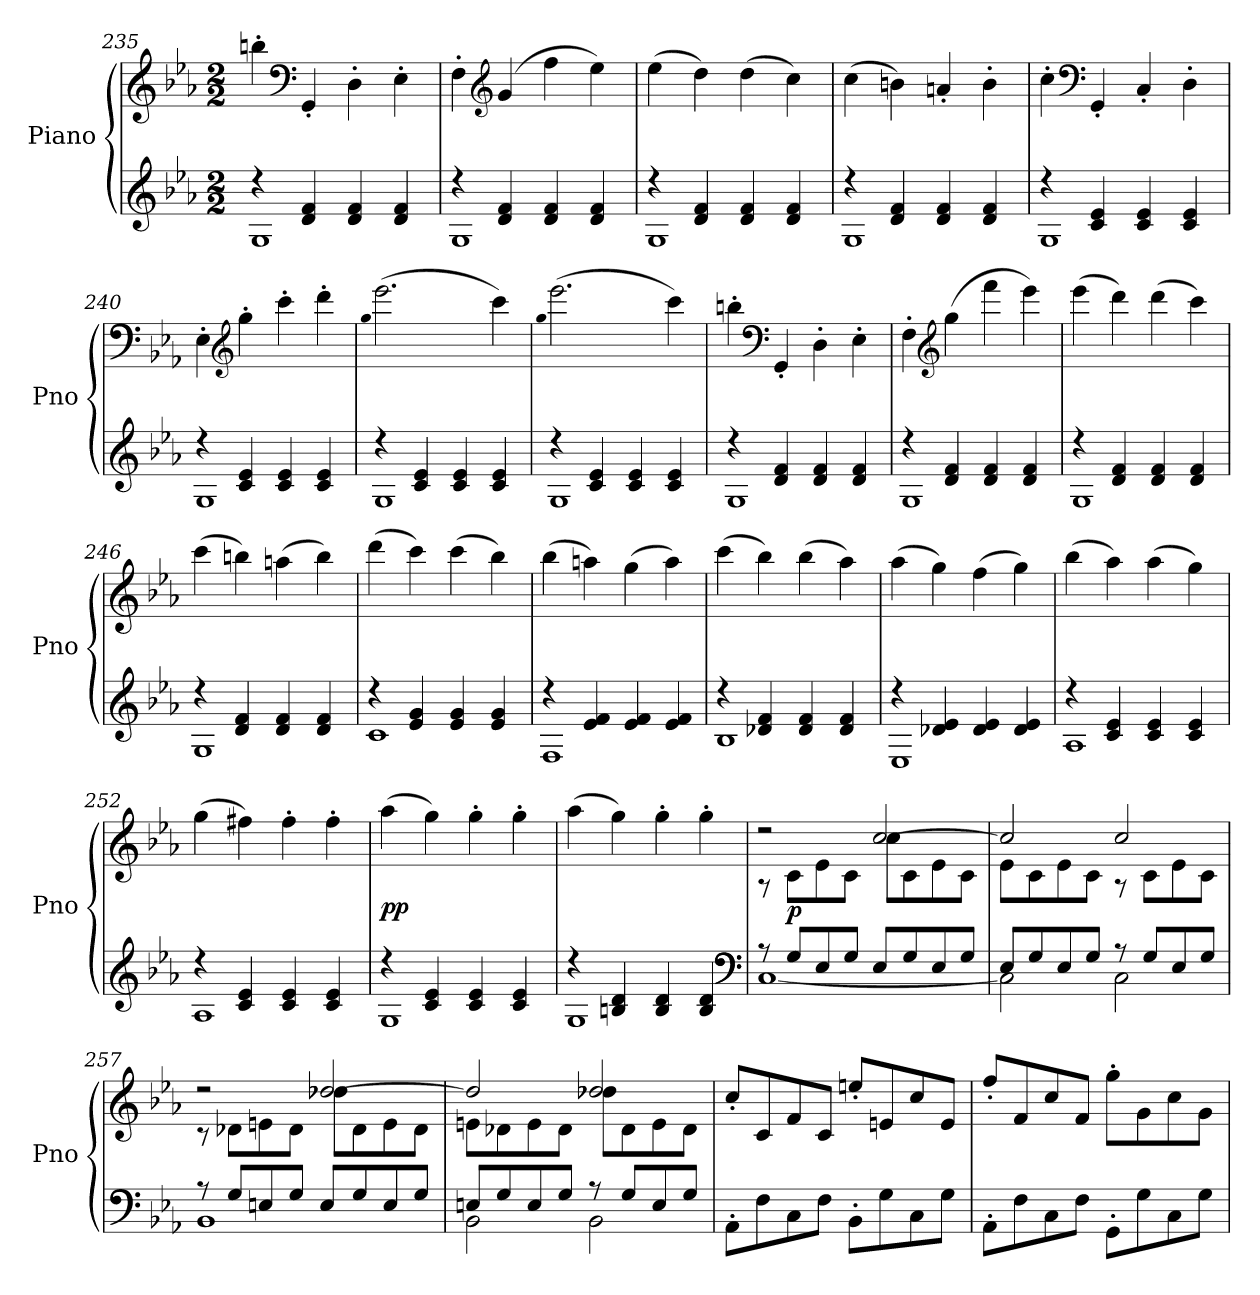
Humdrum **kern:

**kern	**kern	**dynam
*part1	*part1	*part1
*staff2	*staff1	*staff1/2
*I"Piano	*	*
*I'Pno	*	*
*clefG2	*clefG2	*
*k[b-e-a-]	*k[b-e-a-]	*
*M2/2	*M2/2	*
=235	=235	=235
*^	*	*
4r	1G	4bbn'\	.
*	*	*clefF4	*
4d/ 4f/	.	4GG'/	.
4d/ 4f/	.	4D'\	.
4d/ 4f/	.	4E-'\	.
=236	=236	=236	=236
4r	1G	4F'\	.
*	*	*clefG2	*
4d/ 4f/	.	(4g/	.
4d/ 4f/	.	4ff\	.
4d/ 4f/	.	4ee-\)	.
=237	=237	=237	=237
4r	1G	(4ee-\	.
4d/ 4f/	.	4dd\)	.
4d/ 4f/	.	(4dd\	.
4d/ 4f/	.	4cc\)	.
=238	=238	=238	=238
4r	1G	(4cc\	.
4d/ 4f/	.	4bn\)	.
4d/ 4f/	.	4an'/	.
4d/ 4f/	.	4b'\	.
=239	=239	=239	=239
4r	1G	4cc'\	.
*	*	*clefF4	*
4c/ 4e-/	.	4GG'/	.
4c/ 4e-/	.	4C'/	.
4c/ 4e-/	.	4D'\	.
=240	=240	=240	=240
4r	1G	4E-'\	.
*	*	*clefG2	*
4c/ 4e-/	.	4gg'\	.
4c/ 4e-/	.	4ccc'\	.
4c/ 4e-/	.	4ddd'\	.
=241	=241	=241	=241
.	.	qgg	.
4r	1G	(2.eee-\	.
4c/ 4e-/	.	.	.
4c/ 4e-/	.	.	.
4c/ 4e-/	.	4ccc\)	.
=242	=242	=242	=242
.	.	qgg	.
4r	1G	(2.eee-\	.
4c/ 4e-/	.	.	.
4c/ 4e-/	.	.	.
4c/ 4e-/	.	4ccc\)	.
=243	=243	=243	=243
4r	1G	4bbn'\	.
*	*	*clefF4	*
4d/ 4f/	.	4GG'/	.
4d/ 4f/	.	4D'\	.
4d/ 4f/	.	4E-'\	.
=244	=244	=244	=244
4r	1G	4F'\	.
*	*	*clefG2	*
4d/ 4f/	.	(4gg\	.
4d/ 4f/	.	4fff\	.
4d/ 4f/	.	4eee-\)	.
=245	=245	=245	=245
4r	1G	(4eee-\	.
4d/ 4f/	.	4ddd\)	.
4d/ 4f/	.	(4ddd\	.
4d/ 4f/	.	4ccc\)	.
=246	=246	=246	=246
4r	1G	(4ccc\	.
4d/ 4f/	.	4bbn\)	.
4d/ 4f/	.	(4aan\	.
4d/ 4f/	.	4bb\)	.
=247	=247	=247	=247
4r	1c	(4ddd\	.
4e-/ 4g/	.	4ccc\)	.
4e-/ 4g/	.	(4ccc\	.
4e-/ 4g/	.	4bb-\)	.
=248	=248	=248	=248
4r	1F	(4bb-\	.
4e-/ 4f/	.	4aan\)	.
4e-/ 4f/	.	(4gg\	.
4e-/ 4f/	.	4aa\)	.
=249	=249	=249	=249
4r	1B-	(4ccc\	.
4d-X/ 4f/	.	4bb-\)	.
4d-/ 4f/	.	(4bb-\	.
4d-/ 4f/	.	4aa-\)	.
=250	=250	=250	=250
4r	1E-	(4aa-\	.
4d-X/ 4e-/	.	4gg\)	.
4d-/ 4e-/	.	(4ff\	.
4d-/ 4e-/	.	4gg\)	.
=251	=251	=251	=251
4r	1A-	(4bb-\	.
4c/ 4e-/	.	4aa-\)	.
4c/ 4e-/	.	(4aa-\	.
4c/ 4e-/	.	4gg\)	.
=252	=252	=252	=252
4r	1A-	(4gg\	.
4c/ 4e-/	.	4ff#X\)	.
4c/ 4e-/	.	4ff#'\	.
4c/ 4e-/	.	4ff#'\	.
=253	=253	=253	=253
4r	1G	(4aa-\	pp
4c/ 4e-/	.	4gg\)	.
4c/ 4e-/	.	4gg'\	.
4c/ 4e-/	.	4gg'\	.
=254	=254	=254	=254
4r	1G	(4aa-\	.
4Bn/ 4d/	.	4gg\)	.
4B/ 4d/	.	4gg'\	.
4B/ 4d/	.	4gg'\	.
*clefF4	*	*	*
=255	=255	=255	=255
*	*	*^	*
8r	[1C	2r	8r	.
8G/L	.	.	8c\L	p
8E-/	.	.	8e-\	.
8G/J	.	.	8c\J	.
8E-/L	.	[2cc/	8cc\L	.
8G/	.	.	8c\	.
8E-/	.	.	8e-\	.
8G/J	.	.	8c\J	.
=256	=256	=256	=256	=256
8E-/L	2C\]	2cc/]	8e-\L	.
8G/	.	.	8c\	.
8E-/	.	.	8e-\	.
8G/J	.	.	8c\J	.
8r	2C\	2cc/	8r	.
8G/L	.	.	8c\L	.
8E-/	.	.	8e-\	.
8G/J	.	.	8c\J	.
=257	=257	=257	=257	=257
8r	1BB-	2r	8r	.
8G/L	.	.	8d-X\L	.
8En/	.	.	8en\	.
8G/J	.	.	8d-\J	.
8E/L	.	[2dd-X/	8dd-X\L	.
8G/	.	.	8d-\	.
8E/	.	.	8e\	.
8G/J	.	.	8d-\J	.
=258	=258	=258	=258	=258
8En/L	2BB-\	2dd-/]	8en\L	.
8G/	.	.	8d-X\	.
8E/	.	.	8e\	.
8G/J	.	.	8d-\J	.
8r	2BB-\	2dd-X/	8dd-X\L	.
8G/L	.	.	8d-\	.
8E/	.	.	8e\	.
8G/J	.	.	8d-\J	.
*v	*v	*	*	*
*	*v	*v	*
=259	=259	=259
8AA-'\L	8cc'/L	.
8F\	8c/	.
8C\	8f/	.
8F\J	8c/J	.
8BB-'\L	8een'/L	.
8G\	8en/	.
8C\	8cc/	.
8G\J	8e/J	.
=260	=260	=260
8AA-'\L	8ff'/L	.
8F\	8f/	.
8C\	8cc/	.
8F\J	8f/J	.
8GG'\L	8gg'\L	.
8G\	8g\	.
8C\	8cc\	.
8G\J	8g\J	.
=	=	=
*-	*-	*-
